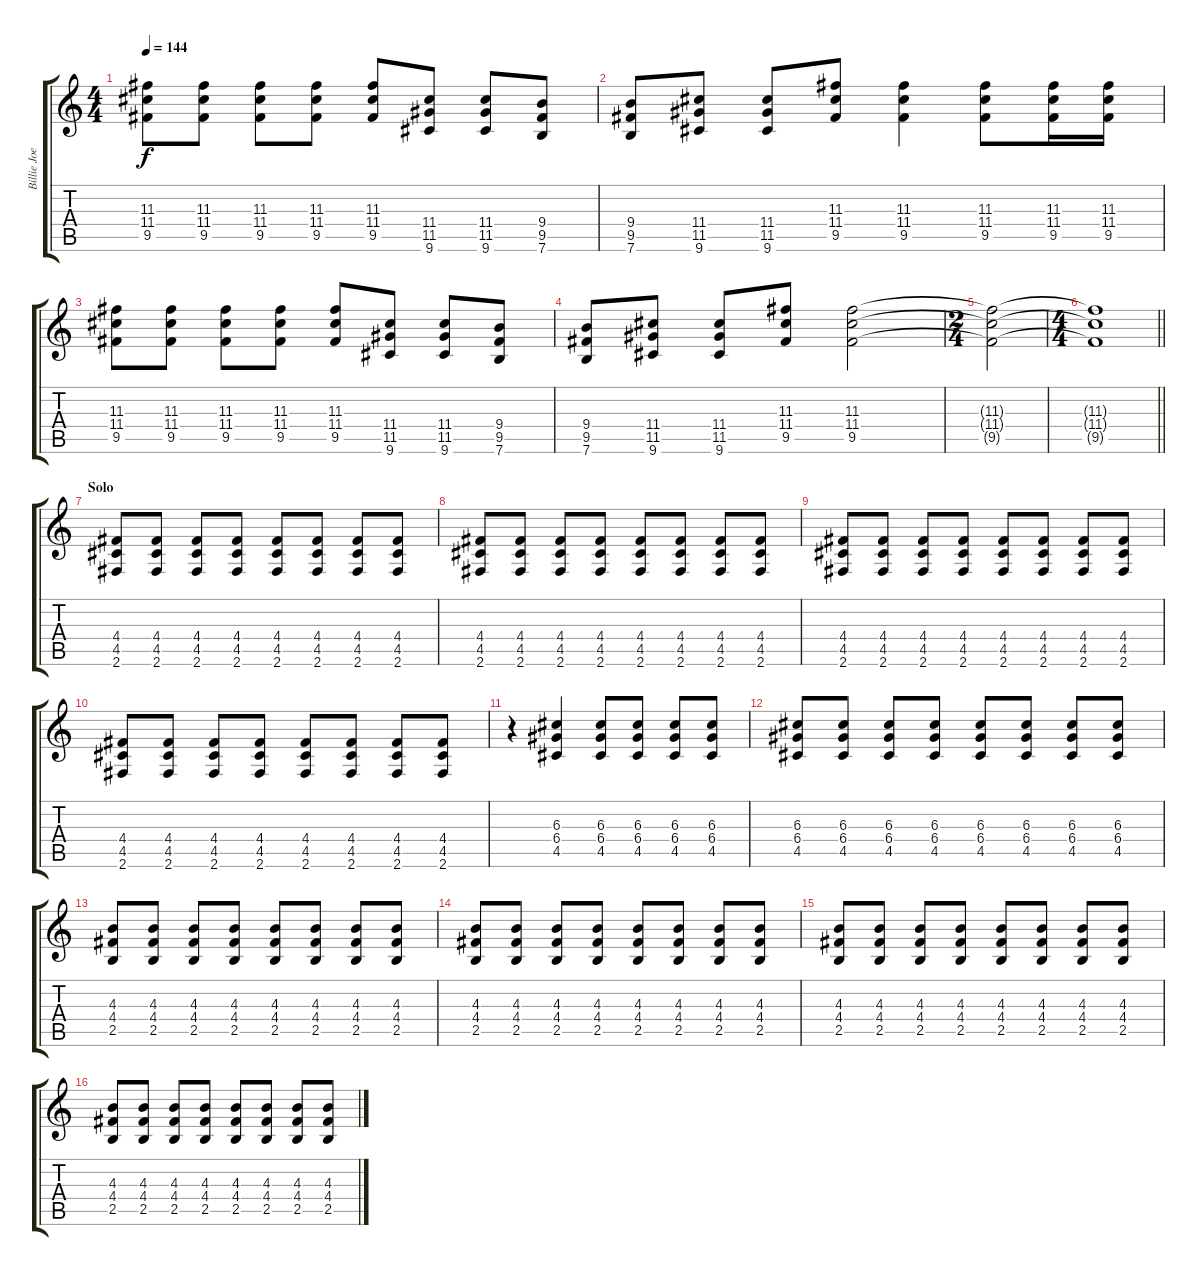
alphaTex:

\track ("Billie Joe - Rhythm Guitar" "Billie Joe") {instrument overdrivenguitar}
\staff {score tabs}
\tuning (E4 B3 G3 D3 A2 E2) {hide}
\ts (4 4)
\tempo 144
\clef g2
\ks c
(11.3 11.4 9.5).8{dy f} (11.3 11.4 9.5).8 (11.3 11.4 9.5).8 (11.3 11.4 9.5).8 (11.3 11.4 9.5).8 (11.4 11.5 9.6).8 (11.4 11.5 9.6).8 (9.4 9.5 7.6).8 |
(9.4 9.5 7.6).8 (11.4 11.5 9.6).8 (11.4 11.5 9.6).8 (11.3 11.4 9.5).8 (11.3 11.4 9.5).4 (11.3 11.4 9.5).8 (11.3 11.4 9.5).16 (11.3 11.4 9.5).16 |
(11.3 11.4 9.5).8 (11.3 11.4 9.5).8 (11.3 11.4 9.5).8 (11.3 11.4 9.5).8 (11.3 11.4 9.5).8 (11.4 11.5 9.6).8 (11.4 11.5 9.6).8 (9.4 9.5 7.6).8 |
(9.4 9.5 7.6).8 (11.4 11.5 9.6).8 (11.4 11.5 9.6).8 (11.3 11.4 9.5).8 (11.3 11.4 9.5).2 |
\ts (2 4)
(11.3{t} 11.4{t} 9.5{t}).2 |
\ts (4 4)
\barLineRight lightlight
(11.3{t} 11.4{t} 9.5{t}).1 |
\section ("" "Solo")
(4.4 4.5 2.6).8 (4.4 4.5 2.6).8 (4.4 4.5 2.6).8 (4.4 4.5 2.6).8 (4.4 4.5 2.6).8 (4.4 4.5 2.6).8 (4.4 4.5 2.6).8 (4.4 4.5 2.6).8 |
(4.4 4.5 2.6).8 (4.4 4.5 2.6).8 (4.4 4.5 2.6).8 (4.4 4.5 2.6).8 (4.4 4.5 2.6).8 (4.4 4.5 2.6).8 (4.4 4.5 2.6).8 (4.4 4.5 2.6).8 |
(4.4 4.5 2.6).8 (4.4 4.5 2.6).8 (4.4 4.5 2.6).8 (4.4 4.5 2.6).8 (4.4 4.5 2.6).8 (4.4 4.5 2.6).8 (4.4 4.5 2.6).8 (4.4 4.5 2.6).8 |
(4.4 4.5 2.6).8 (4.4 4.5 2.6).8 (4.4 4.5 2.6).8 (4.4 4.5 2.6).8 (4.4 4.5 2.6).8 (4.4 4.5 2.6).8 (4.4 4.5 2.6).8 (4.4 4.5 2.6).8 |
r.4 (6.3 6.4 4.5).4 (6.3 6.4 4.5).8 (6.3 6.4 4.5).8 (6.3 6.4 4.5).8 (6.3 6.4 4.5).8 |
(6.3 6.4 4.5).8 (6.3 6.4 4.5).8 (6.3 6.4 4.5).8 (6.3 6.4 4.5).8 (6.3 6.4 4.5).8 (6.3 6.4 4.5).8 (6.3 6.4 4.5).8 (6.3 6.4 4.5).8 |
(4.3 4.4 2.5).8 (4.3 4.4 2.5).8 (4.3 4.4 2.5).8 (4.3 4.4 2.5).8 (4.3 4.4 2.5).8 (4.3 4.4 2.5).8 (4.3 4.4 2.5).8 (4.3 4.4 2.5).8 |
(4.3 4.4 2.5).8 (4.3 4.4 2.5).8 (4.3 4.4 2.5).8 (4.3 4.4 2.5).8 (4.3 4.4 2.5).8 (4.3 4.4 2.5).8 (4.3 4.4 2.5).8 (4.3 4.4 2.5).8 |
(4.3 4.4 2.5).8 (4.3 4.4 2.5).8 (4.3 4.4 2.5).8 (4.3 4.4 2.5).8 (4.3 4.4 2.5).8 (4.3 4.4 2.5).8 (4.3 4.4 2.5).8 (4.3 4.4 2.5).8 |
(4.3 4.4 2.5).8 (4.3 4.4 2.5).8 (4.3 4.4 2.5).8 (4.3 4.4 2.5).8 (4.3 4.4 2.5).8 (4.3 4.4 2.5).8 (4.3 4.4 2.5).8 (4.3 4.4 2.5).8
